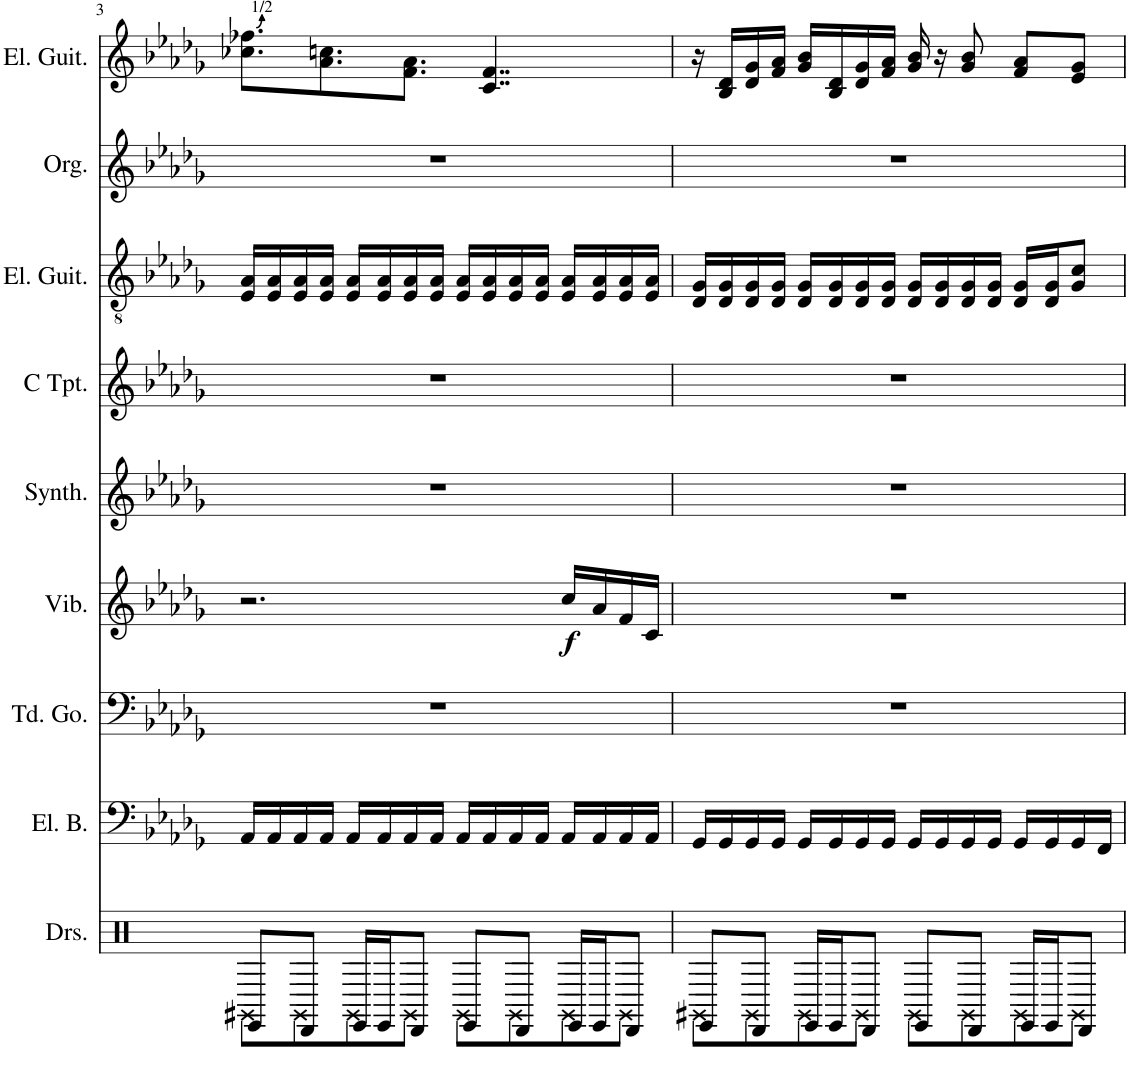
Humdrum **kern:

**kern	**kern	**kern	**kern	**dynam	**kern	**kern	**kern	**kern	**kern
*part9	*part8	*part7	*part6	*part6	*part5	*part4	*part3	*part2	*part1
*staff9	*staff8	*staff7	*staff6	*staff6	*staff5	*staff4	*staff3	*staff2	*staff1
*I"ドラムセット	*I"エレキベース	*I"チューンドゴング	*I"ビブラフォン	*	*I"正弦波	*I"C トランペット	*I"エレキギター	*I"オルガン	*I"エレキギター
!!LO:PB:g=z
*clefX	*clefF4	*clefF4	*clefG2	*	*clefG2	*clefG2	*clefGv2	*clefG2	*clefG2
*	*Trd7c12	*	*	*	*	*	*	*	*
*k[]	*k[b-e-a-d-g-]	*k[b-e-a-d-g-]	*k[b-e-a-d-g-]	*	*k[b-e-a-d-g-]	*k[b-e-a-d-g-]	*k[b-e-a-d-g-]	*k[b-e-a-d-g-]	*k[b-e-a-d-g-]
*M4/4	*M4/4	*M4/4	*M4/4	*	*M4/4	*M4/4	*M4/4	*M4/4	*M4/4
=3	=3	=3	=3	=3	=3	=3	=3	=3	=3
*^	*	*	*	*	*	*	*	*	*
8EE/L	8GG#X\L	16AA-/LL	1r	2.r	.	1r	1r	16E-/ 16A-/LL	1r	8.cc-X\ 8.ff-X\L
.	.	16AA-/	.	.	.	.	.	16E-/ 16A-/	.	.
8DD/J	8GG\	16AA-/	.	.	.	.	.	16E-/ 16A-/	.	.
.	.	16AA-/JJ	.	.	.	.	.	16E-/ 16A-/JJ	.	8.a-\ 8.ccn\
16EE/LL	8GG\	16AA-/LL	.	.	.	.	.	16E-/ 16A-/LL	.	.
16EE/J	.	16AA-/	.	.	.	.	.	16E-/ 16A-/	.	.
8DD/J	8GG\J	16AA-/	.	.	.	.	.	16E-/ 16A-/	.	8.f\ 8.a-\J
.	.	16AA-/JJ	.	.	.	.	.	16E-/ 16A-/JJ	.	.
8EE/L	8GG\L	16AA-/LL	.	.	.	.	.	16E-/ 16A-/LL	.	.
.	.	16AA-/	.	.	.	.	.	16E-/ 16A-/	.	4..c/ 4..f/
8DD/J	8GG\	16AA-/	.	.	.	.	.	16E-/ 16A-/	.	.
.	.	16AA-/JJ	.	.	.	.	.	16E-/ 16A-/JJ	.	.
!	!	!	!	!	!LO:DY:b	!	!	!	!	!
16EE/LL	8GG\	16AA-/LL	.	16cc/LL	f	.	.	16E-/ 16A-/LL	.	.
16EE/J	.	16AA-/	.	16a-/	.	.	.	16E-/ 16A-/	.	.
8DD/J	8GG\J	16AA-/	.	16f/	.	.	.	16E-/ 16A-/	.	.
.	.	16AA-/JJ	.	16c/JJ	.	.	.	16E-/ 16A-/JJ	.	.
=4	=4	=4	=4	=4	=4	=4	=4	=4	=4	=4
8EE/L	8GG#X\L	16GG-/LL	1r	1r	.	1r	1r	16D-/ 16G-/LL	1r	16r
.	.	16GG-/	.	.	.	.	.	16D-/ 16G-/	.	16B-/ 16d-/LL
8DD/J	8GG\	16GG-/	.	.	.	.	.	16D-/ 16G-/	.	16d-/ 16g-/
.	.	16GG-/JJ	.	.	.	.	.	16D-/ 16G-/JJ	.	16f/ 16a-/JJ
16EE/LL	8GG\	16GG-/LL	.	.	.	.	.	16D-/ 16G-/LL	.	16g-/ 16b-/LL
16EE/J	.	16GG-/	.	.	.	.	.	16D-/ 16G-/	.	16B-/ 16d-/
8DD/J	8GG\J	16GG-/	.	.	.	.	.	16D-/ 16G-/	.	16d-/ 16g-/
.	.	16GG-/JJ	.	.	.	.	.	16D-/ 16G-/JJ	.	16f/ 16a-/JJ
8EE/L	8GG\L	16GG-/LL	.	.	.	.	.	16D-/ 16G-/LL	.	16g-/ 16b-/
.	.	16GG-/	.	.	.	.	.	16D-/ 16G-/	.	16r
8DD/J	8GG\	16GG-/	.	.	.	.	.	16D-/ 16G-/	.	8g-/ 8b-/
.	.	16GG-/JJ	.	.	.	.	.	16D-/ 16G-/JJ	.	.
16EE/LL	8GG\	16GG-/LL	.	.	.	.	.	16D-/ 16G-/LL	.	8f/ 8a-/L
16EE/J	.	16GG-/	.	.	.	.	.	16D-/ 16G-/J	.	.
8DD/J	8GG\J	16GG-/	.	.	.	.	.	8G-/ 8c/J	.	8e-/ 8g-/J
.	.	16FF/JJ	.	.	.	.	.	.	.	.
*v	*v	*	*	*	*	*	*	*	*	*
=	=	=	=	=	=	=	=	=	=
*-	*-	*-	*-	*-	*-	*-	*-	*-	*-
